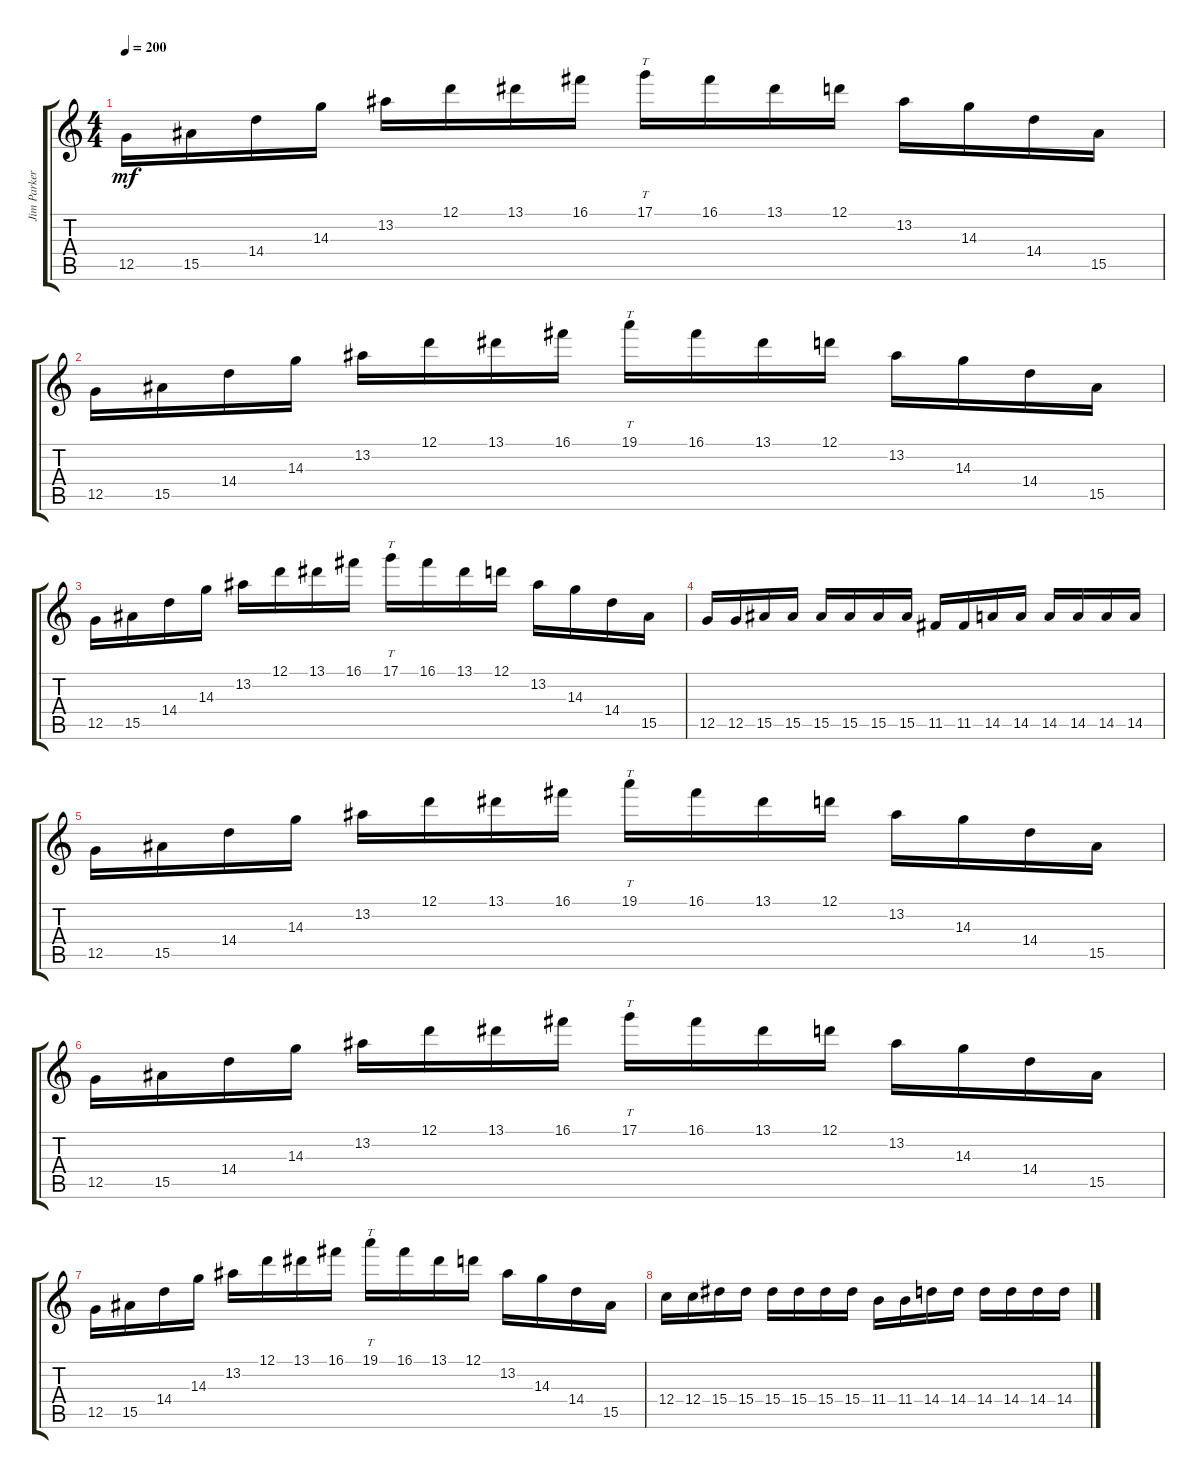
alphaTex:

\track ("Jim Parker" "Jim Parker") {instrument distortionguitar}
\staff {score tabs}
\tuning (D4 A3 F3 C3 G2 D2) {hide}
\ts (4 4)
\tempo 200
\clef g2
\ks c
12.5.16{dy mf} 15.5.16 14.4.16 14.3.16 13.2.16 12.1.16 13.1.16 16.1.16 17.1.16{tt} 16.1.16 13.1.16 12.1.16 13.2.16 14.3.16 14.4.16 15.5.16 |
12.5.16 15.5.16 14.4.16 14.3.16 13.2.16 12.1.16 13.1.16 16.1.16 19.1.16{tt} 16.1.16 13.1.16 12.1.16 13.2.16 14.3.16 14.4.16 15.5.16 |
12.5.16 15.5.16 14.4.16 14.3.16 13.2.16 12.1.16 13.1.16 16.1.16 17.1.16{tt} 16.1.16 13.1.16 12.1.16 13.2.16 14.3.16 14.4.16 15.5.16 |
12.5.16 12.5.16 15.5.16 15.5.16 15.5.16 15.5.16 15.5.16 15.5.16 11.5.16 11.5.16 14.5.16 14.5.16 14.5.16 14.5.16 14.5.16 14.5.16 |
12.5.16 15.5.16 14.4.16 14.3.16 13.2.16 12.1.16 13.1.16 16.1.16 19.1.16{tt} 16.1.16 13.1.16 12.1.16 13.2.16 14.3.16 14.4.16 15.5.16 |
12.5.16 15.5.16 14.4.16 14.3.16 13.2.16 12.1.16 13.1.16 16.1.16 17.1.16{tt} 16.1.16 13.1.16 12.1.16 13.2.16 14.3.16 14.4.16 15.5.16 |
12.5.16 15.5.16 14.4.16 14.3.16 13.2.16 12.1.16 13.1.16 16.1.16 19.1.16{tt} 16.1.16 13.1.16 12.1.16 13.2.16 14.3.16 14.4.16 15.5.16 |
12.4.16 12.4.16 15.4.16 15.4.16 15.4.16 15.4.16 15.4.16 15.4.16 11.4.16 11.4.16 14.4.16 14.4.16 14.4.16 14.4.16 14.4.16 14.4.16
